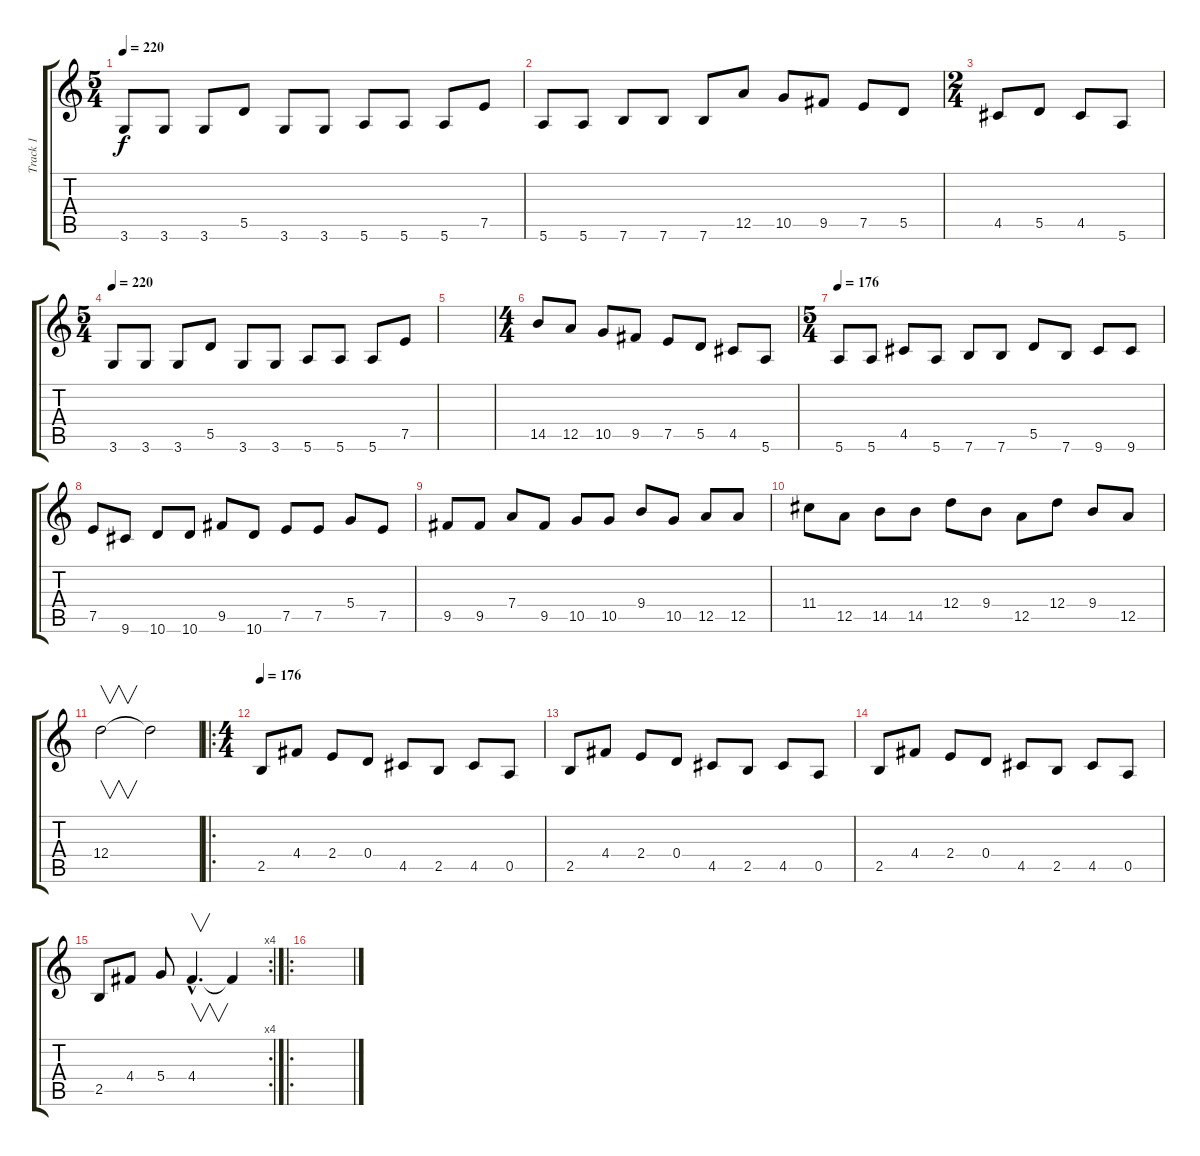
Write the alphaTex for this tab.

\track ("Track 1" "Track 1") {instrument distortionguitar}
\staff {score tabs}
\tuning (E4 B3 G3 D3 A2 E2) {hide}
\ts (5 4)
\tempo 220
\clef g2
\ks c
3.6.8{dy f} 3.6.8 3.6.8 5.5.8 3.6.8 3.6.8 5.6.8 5.6.8 5.6.8 7.5.8 |
5.6.8 5.6.8 7.6.8 7.6.8 7.6.8 12.5.8 10.5.8 9.5.8 7.5.8 5.5.8 |
\ts (2 4)
4.5.8 5.5.8 4.5.8 5.6.8 |
\ts (5 4)
\tempo 220
3.6.8 3.6.8 3.6.8 5.5.8 3.6.8 3.6.8 5.6.8 5.6.8 5.6.8 7.5.8 |
|
\ts (4 4)
14.5.8 12.5.8 10.5.8 9.5.8 7.5.8 5.5.8 4.5.8 5.6.8 |
\ts (5 4)
\tempo 176
5.6.8 5.6.8 4.5.8 5.6.8 7.6.8 7.6.8 5.5.8 7.6.8 9.6.8 9.6.8 |
7.5.8 9.6.8 10.6.8 10.6.8 9.5.8 10.6.8 7.5.8 7.5.8 5.4.8 7.5.8 |
9.5.8 9.5.8 7.4.8 9.5.8 10.5.8 10.5.8 9.4.8 10.5.8 12.5.8 12.5.8 |
11.4.8 12.5.8 14.5.8 14.5.8 12.4.8 9.4.8 12.5.8 12.4.8 9.4.8 12.5.8 |
12.4.2{v} 12.4{t}.2 |
\ro
\ts (4 4)
\tempo 176
2.5.8 4.4.8 2.4.8 0.4.8 4.5.8 2.5.8 4.5.8 0.5.8 |
2.5.8 4.4.8 2.4.8 0.4.8 4.5.8 2.5.8 4.5.8 0.5.8 |
2.5.8 4.4.8 2.4.8 0.4.8 4.5.8 2.5.8 4.5.8 0.5.8 |
\rc 4
2.5.8 4.4.8 5.4.8 4.4{hac}.4{v d} 4.4{t}.4 |
\ro
